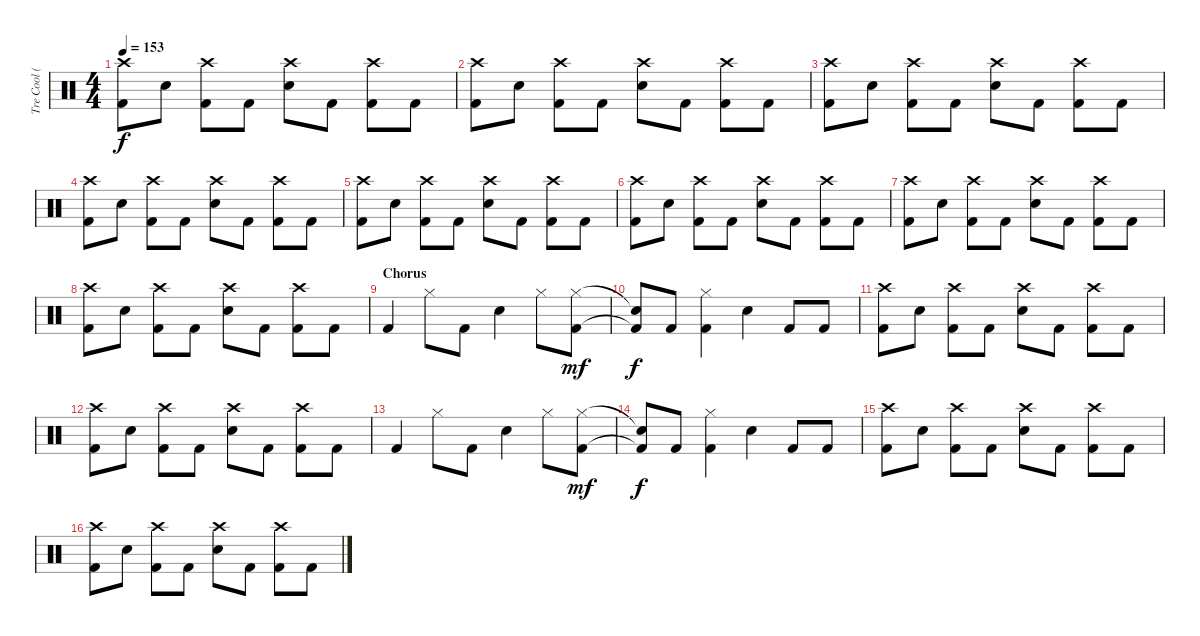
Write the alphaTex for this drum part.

\track ("Tre Cool (Drums)" "Tre Cool (") {instrument percussion}
\staff {score}
\articulation defaults
\ts (4 4)
\tempo 153
\clef neutral
\ks c
("Kick (hit) 2" "Crash high (hit)").8{dy f} "Snare (hit) 2".8 ("Kick (hit) 2" "Crash high (hit)").8 "Kick (hit) 2".8 ("Snare (hit) 2" "Crash high (hit)").8 "Kick (hit) 2".8 ("Kick (hit) 2" "Crash high (hit)").8 "Kick (hit) 2".8 |
("Kick (hit) 2" "Crash high (hit)").8 "Snare (hit) 2".8 ("Kick (hit) 2" "Crash high (hit)").8 "Kick (hit) 2".8 ("Snare (hit) 2" "Crash high (hit)").8 "Kick (hit) 2".8 ("Kick (hit) 2" "Crash high (hit)").8 "Kick (hit) 2".8 |
("Kick (hit) 2" "Crash high (hit)").8 "Snare (hit) 2".8 ("Kick (hit) 2" "Crash high (hit)").8 "Kick (hit) 2".8 ("Snare (hit) 2" "Crash high (hit)").8 "Kick (hit) 2".8 ("Kick (hit) 2" "Crash high (hit)").8 "Kick (hit) 2".8 |
("Kick (hit) 2" "Crash high (hit)").8 "Snare (hit) 2".8 ("Kick (hit) 2" "Crash high (hit)").8 "Kick (hit) 2".8 ("Snare (hit) 2" "Crash high (hit)").8 "Kick (hit) 2".8 ("Kick (hit) 2" "Crash high (hit)").8 "Kick (hit) 2".8 |
("Kick (hit) 2" "Crash high (hit)").8 "Snare (hit) 2".8 ("Kick (hit) 2" "Crash high (hit)").8 "Kick (hit) 2".8 ("Snare (hit) 2" "Crash high (hit)").8 "Kick (hit) 2".8 ("Kick (hit) 2" "Crash high (hit)").8 "Kick (hit) 2".8 |
("Kick (hit) 2" "Crash high (hit)").8 "Snare (hit) 2".8 ("Kick (hit) 2" "Crash high (hit)").8 "Kick (hit) 2".8 ("Snare (hit) 2" "Crash high (hit)").8 "Kick (hit) 2".8 ("Kick (hit) 2" "Crash high (hit)").8 "Kick (hit) 2".8 |
("Kick (hit) 2" "Crash high (hit)").8 "Snare (hit) 2".8 ("Kick (hit) 2" "Crash high (hit)").8 "Kick (hit) 2".8 ("Snare (hit) 2" "Crash high (hit)").8 "Kick (hit) 2".8 ("Kick (hit) 2" "Crash high (hit)").8 "Kick (hit) 2".8 |
("Kick (hit) 2" "Crash high (hit)").8 "Snare (hit) 2".8 ("Kick (hit) 2" "Crash high (hit)").8 "Kick (hit) 2".8 ("Snare (hit) 2" "Crash high (hit)").8 "Kick (hit) 2".8 ("Kick (hit) 2" "Crash high (hit)").8 "Kick (hit) 2".8 |
\section ("" "Chorus")
"Kick (hit) 2".4 "Hi-Hat (closed)".8 "Kick (hit) 2".8 "Snare (hit) 2".4 "Hi-Hat (closed)".8 ("Kick (hit) 2" "Hi-Hat (closed)").8{dy mf} |
("Kick (hit) 2"{t} "Snare (hit)"{t}).8{dy f} "Kick (hit) 2".8 ("Kick (hit) 2" "Hi-Hat (closed)").4 "Snare (hit) 2".4 "Kick (hit) 2".8 "Kick (hit) 2".8 |
("Kick (hit) 2" "Crash high (hit)").8 "Snare (hit) 2".8 ("Kick (hit) 2" "Crash high (hit)").8 "Kick (hit) 2".8 ("Snare (hit) 2" "Crash high (hit)").8 "Kick (hit) 2".8 ("Kick (hit) 2" "Crash high (hit)").8 "Kick (hit) 2".8 |
("Kick (hit) 2" "Crash high (hit)").8 "Snare (hit) 2".8 ("Kick (hit) 2" "Crash high (hit)").8 "Kick (hit) 2".8 ("Snare (hit) 2" "Crash high (hit)").8 "Kick (hit) 2".8 ("Kick (hit) 2" "Crash high (hit)").8 "Kick (hit) 2".8 |
"Kick (hit) 2".4 "Hi-Hat (closed)".8 "Kick (hit) 2".8 "Snare (hit) 2".4 "Hi-Hat (closed)".8 ("Kick (hit) 2" "Hi-Hat (closed)").8{dy mf} |
("Kick (hit) 2"{t} "Snare (hit)"{t}).8{dy f} "Kick (hit) 2".8 ("Kick (hit) 2" "Hi-Hat (closed)").4 "Snare (hit) 2".4 "Kick (hit) 2".8 "Kick (hit) 2".8 |
("Kick (hit) 2" "Crash high (hit)").8 "Snare (hit) 2".8 ("Kick (hit) 2" "Crash high (hit)").8 "Kick (hit) 2".8 ("Snare (hit) 2" "Crash high (hit)").8 "Kick (hit) 2".8 ("Kick (hit) 2" "Crash high (hit)").8 "Kick (hit) 2".8 |
("Kick (hit) 2" "Crash high (hit)").8 "Snare (hit) 2".8 ("Kick (hit) 2" "Crash high (hit)").8 "Kick (hit) 2".8 ("Snare (hit) 2" "Crash high (hit)").8 "Kick (hit) 2".8 ("Kick (hit) 2" "Crash high (hit)").8 "Kick (hit) 2".8
